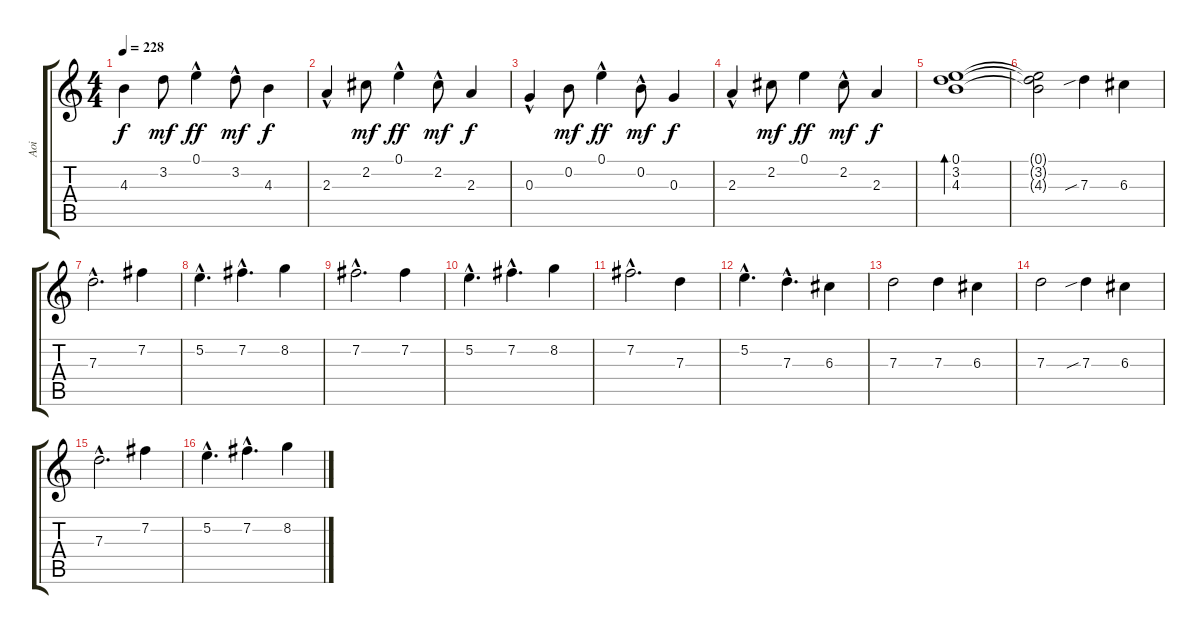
\track ("Aoi" "Aoi") {instrument electricguitarclean}
\staff {score tabs}
\tuning (E4 B3 G3 D3 A2 E2) {hide}
\ts (4 4)
\tempo 228
\clef g2
\ks c
4.3.4{dy f} 3.2.8{dy mf} 0.1{hac}.4{dy ff} 3.2{hac}.8{dy mf} 4.3.4{dy f} |
2.3{hac}.4 2.2.8{dy mf} 0.1{hac}.4{dy ff} 2.2{hac}.8{dy mf} 2.3.4{dy f} |
0.3{hac}.4 0.2.8{dy mf} 0.1{hac}.4{dy ff} 0.2{hac}.8{dy mf} 0.3.4{dy f} |
2.3{hac}.4 2.2.8{dy mf} 0.1.4{dy ff} 2.2{hac}.8{dy mf} 2.3.4{dy f} |
(0.1 3.2 4.3).1{bd 480} |
(0.1{t} 3.2{t} 4.3{t}).2{volume 14 instrument overdrivenguitar} 7.3{sib}.4 6.3.4 |
7.3{hac}.2{d} 7.2.4 |
5.2{hac}.4{d} 7.2{hac}.4{d} 8.2.4 |
7.2{hac}.2{d} 7.2.4 |
5.2{hac}.4{d} 7.2{hac}.4{d} 8.2.4 |
7.2{hac}.2{d} 7.3.4 |
5.2{hac}.4{d} 7.3{hac}.4{d} 6.3.4 |
7.3.2 7.3.4 6.3.4 |
7.3.2 7.3{sib}.4 6.3.4 |
7.3{hac}.2{d} 7.2.4 |
5.2{hac}.4{d} 7.2{hac}.4{d} 8.2.4
